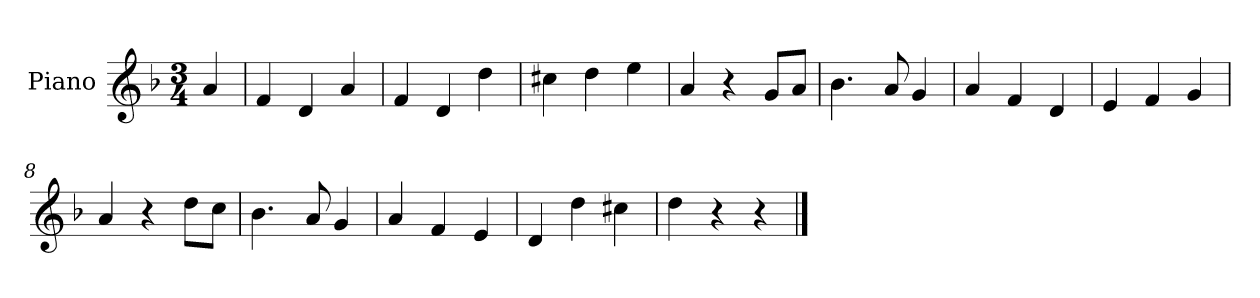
**kern
*part1
*staff1
*I"Piano
*I'Pno.
*clefG2
*k[b-]
*M3/4
*MM120
=
4a/
=1
4f/
4d/
4a/
=2
4f/
4d/
4dd\
=3
4cc#X\
4dd\
4ee\
=4
4a/
4r
8g/L
8a/J
=5
4.b-\
8a/
4g/
=6
4a/
4f/
4d/
=7
4e/
4f/
4g/
=8
4a/
4r
8dd\L
8cc\J
=9
4.b-\
8a/
4g/
=10
4a/
4f/
4e/
=11
4d/
4dd\
4cc#X\
!!LO:LB:g=z
=12
4dd\
4r
4r
==
*-
